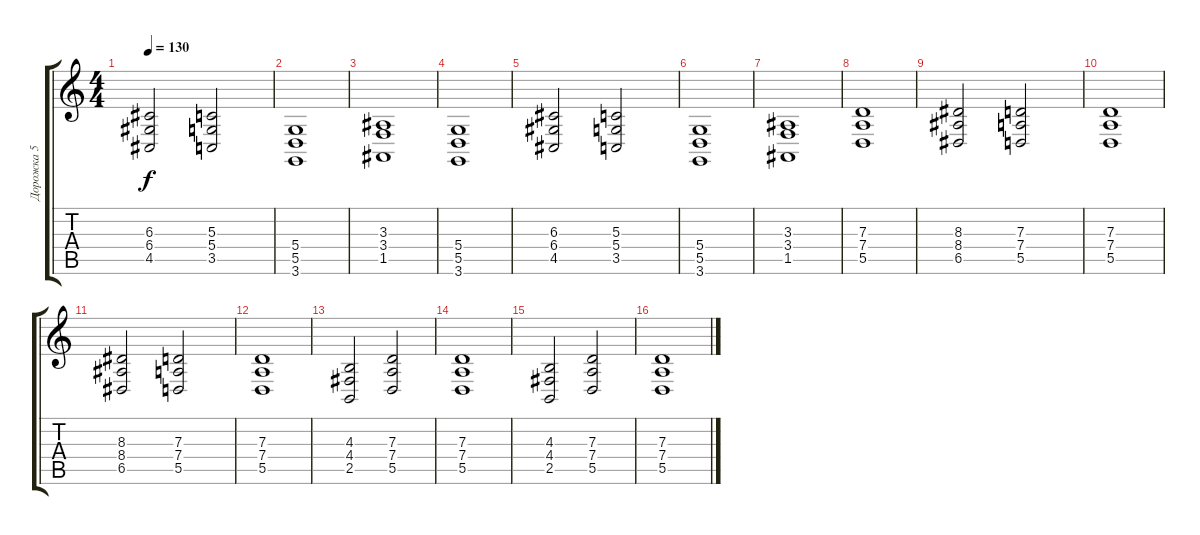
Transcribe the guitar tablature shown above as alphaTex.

\track ("Дорожка 5" "Дорожка 5") {instrument stringensemble1}
\staff {score tabs}
\tuning (E4 B3 G3 D3 A2 E2) {hide}
\ts (4 4)
\tempo 130
\clef g2
\ks c
(6.3 6.4 4.5).2{dy f} (5.3 5.4 3.5).2 |
(5.4 5.5 3.6).1 |
(3.3 3.4 1.5).1 |
(5.4 5.5 3.6).1 |
(6.3 6.4 4.5).2 (5.3 5.4 3.5).2 |
(5.4 5.5 3.6).1 |
(3.3 3.4 1.5).1 |
(7.3 7.4 5.5).1 |
(8.3 8.4 6.5).2 (7.3 7.4 5.5).2 |
(7.3 7.4 5.5).1 |
(8.3 8.4 6.5).2 (7.3 7.4 5.5).2 |
(7.3 7.4 5.5).1 |
(4.3 4.4 2.5).2 (7.3 7.4 5.5).2 |
(7.3 7.4 5.5).1 |
(4.3 4.4 2.5).2 (7.3 7.4 5.5).2 |
(7.3 7.4 5.5).1
